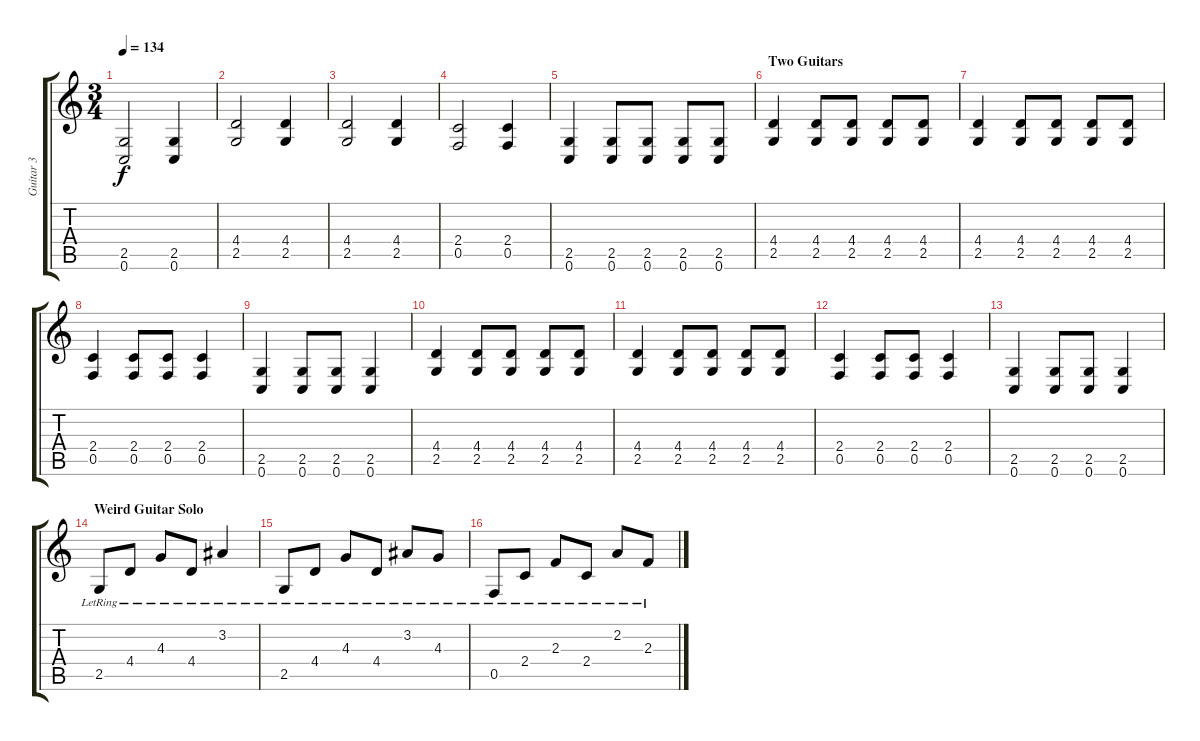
\track ("Guitar 3" "Guitar 3") {instrument overdrivenguitar}
\staff {score tabs}
\tuning (C4 G3 Eb3 Bb2 F2 C2) {hide}
\ts (3 4)
\tempo 134
\clef g2
\ks c
(2.5 0.6).2{dy f} (2.5 0.6).4 |
(4.4 2.5).2 (4.4 2.5).4 |
(4.4 2.5).2 (4.4 2.5).4 |
(2.4 0.5).2 (2.4 0.5).4 |
(2.5 0.6).4 (2.5 0.6).8 (2.5 0.6).8 (2.5 0.6).8 (2.5 0.6).8 |
\section ("" "Two Guitars")
(4.4 2.5).4 (4.4 2.5).8 (4.4 2.5).8 (4.4 2.5).8 (4.4 2.5).8 |
(4.4 2.5).4 (4.4 2.5).8 (4.4 2.5).8 (4.4 2.5).8 (4.4 2.5).8 |
(2.4 0.5).4 (2.4 0.5).8 (2.4 0.5).8 (2.4 0.5).4 |
(2.5 0.6).4 (2.5 0.6).8 (2.5 0.6).8 (2.5 0.6).4 |
(4.4 2.5).4 (4.4 2.5).8 (4.4 2.5).8 (4.4 2.5).8 (4.4 2.5).8 |
(4.4 2.5).4 (4.4 2.5).8 (4.4 2.5).8 (4.4 2.5).8 (4.4 2.5).8 |
(2.4 0.5).4 (2.4 0.5).8 (2.4 0.5).8 (2.4 0.5).4 |
(2.5 0.6).4 (2.5 0.6).8 (2.5 0.6).8 (2.5 0.6).4 |
\section ("" "Weird Guitar Solo")
2.5{lr}.8{instrument acousticguitarsteel} 4.4{lr}.8 4.3{lr}.8 4.4{lr}.8 3.2{lr}.4 |
2.5{lr}.8{instrument acousticguitarsteel} 4.4{lr}.8 4.3{lr}.8 4.4{lr}.8 3.2{lr}.8 4.3{lr}.8 |
0.5{lr}.8{instrument acousticguitarsteel} 2.4{lr}.8 2.3{lr}.8 2.4{lr}.8 2.2{lr}.8 2.3{lr}.8
